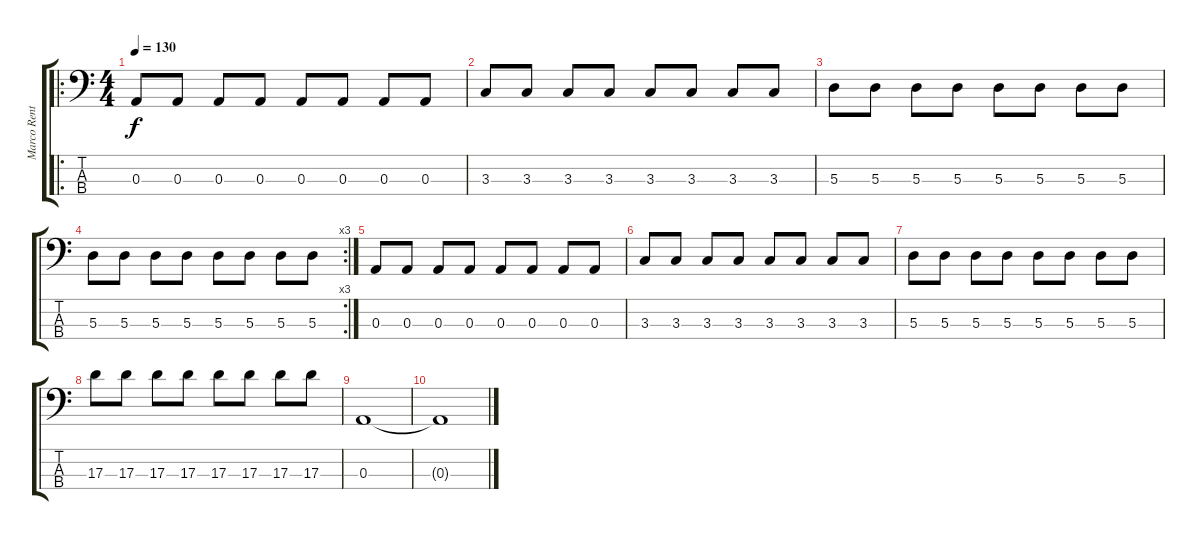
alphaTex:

\track ("Marco Renteria" "Marco Rent") {instrument electricbassfinger}
\staff {score tabs}
\tuning (G2 D2 A1 E1) {hide}
\ro
\ts (4 4)
\tempo 130
\clef f4
\ks c
0.3.8{dy f} 0.3.8 0.3.8 0.3.8 0.3.8 0.3.8 0.3.8 0.3.8 |
3.3.8 3.3.8 3.3.8 3.3.8 3.3.8 3.3.8 3.3.8 3.3.8 |
5.3.8 5.3.8 5.3.8 5.3.8 5.3.8 5.3.8 5.3.8 5.3.8 |
\rc 3
5.3.8 5.3.8 5.3.8 5.3.8 5.3.8 5.3.8 5.3.8 5.3.8 |
0.3.8 0.3.8 0.3.8 0.3.8 0.3.8 0.3.8 0.3.8 0.3.8 |
3.3.8 3.3.8 3.3.8 3.3.8 3.3.8 3.3.8 3.3.8 3.3.8 |
5.3.8 5.3.8 5.3.8 5.3.8 5.3.8 5.3.8 5.3.8 5.3.8 |
17.3.8 17.3.8 17.3.8 17.3.8 17.3.8 17.3.8 17.3.8 17.3.8 |
0.3.1 |
0.3{t}.1
